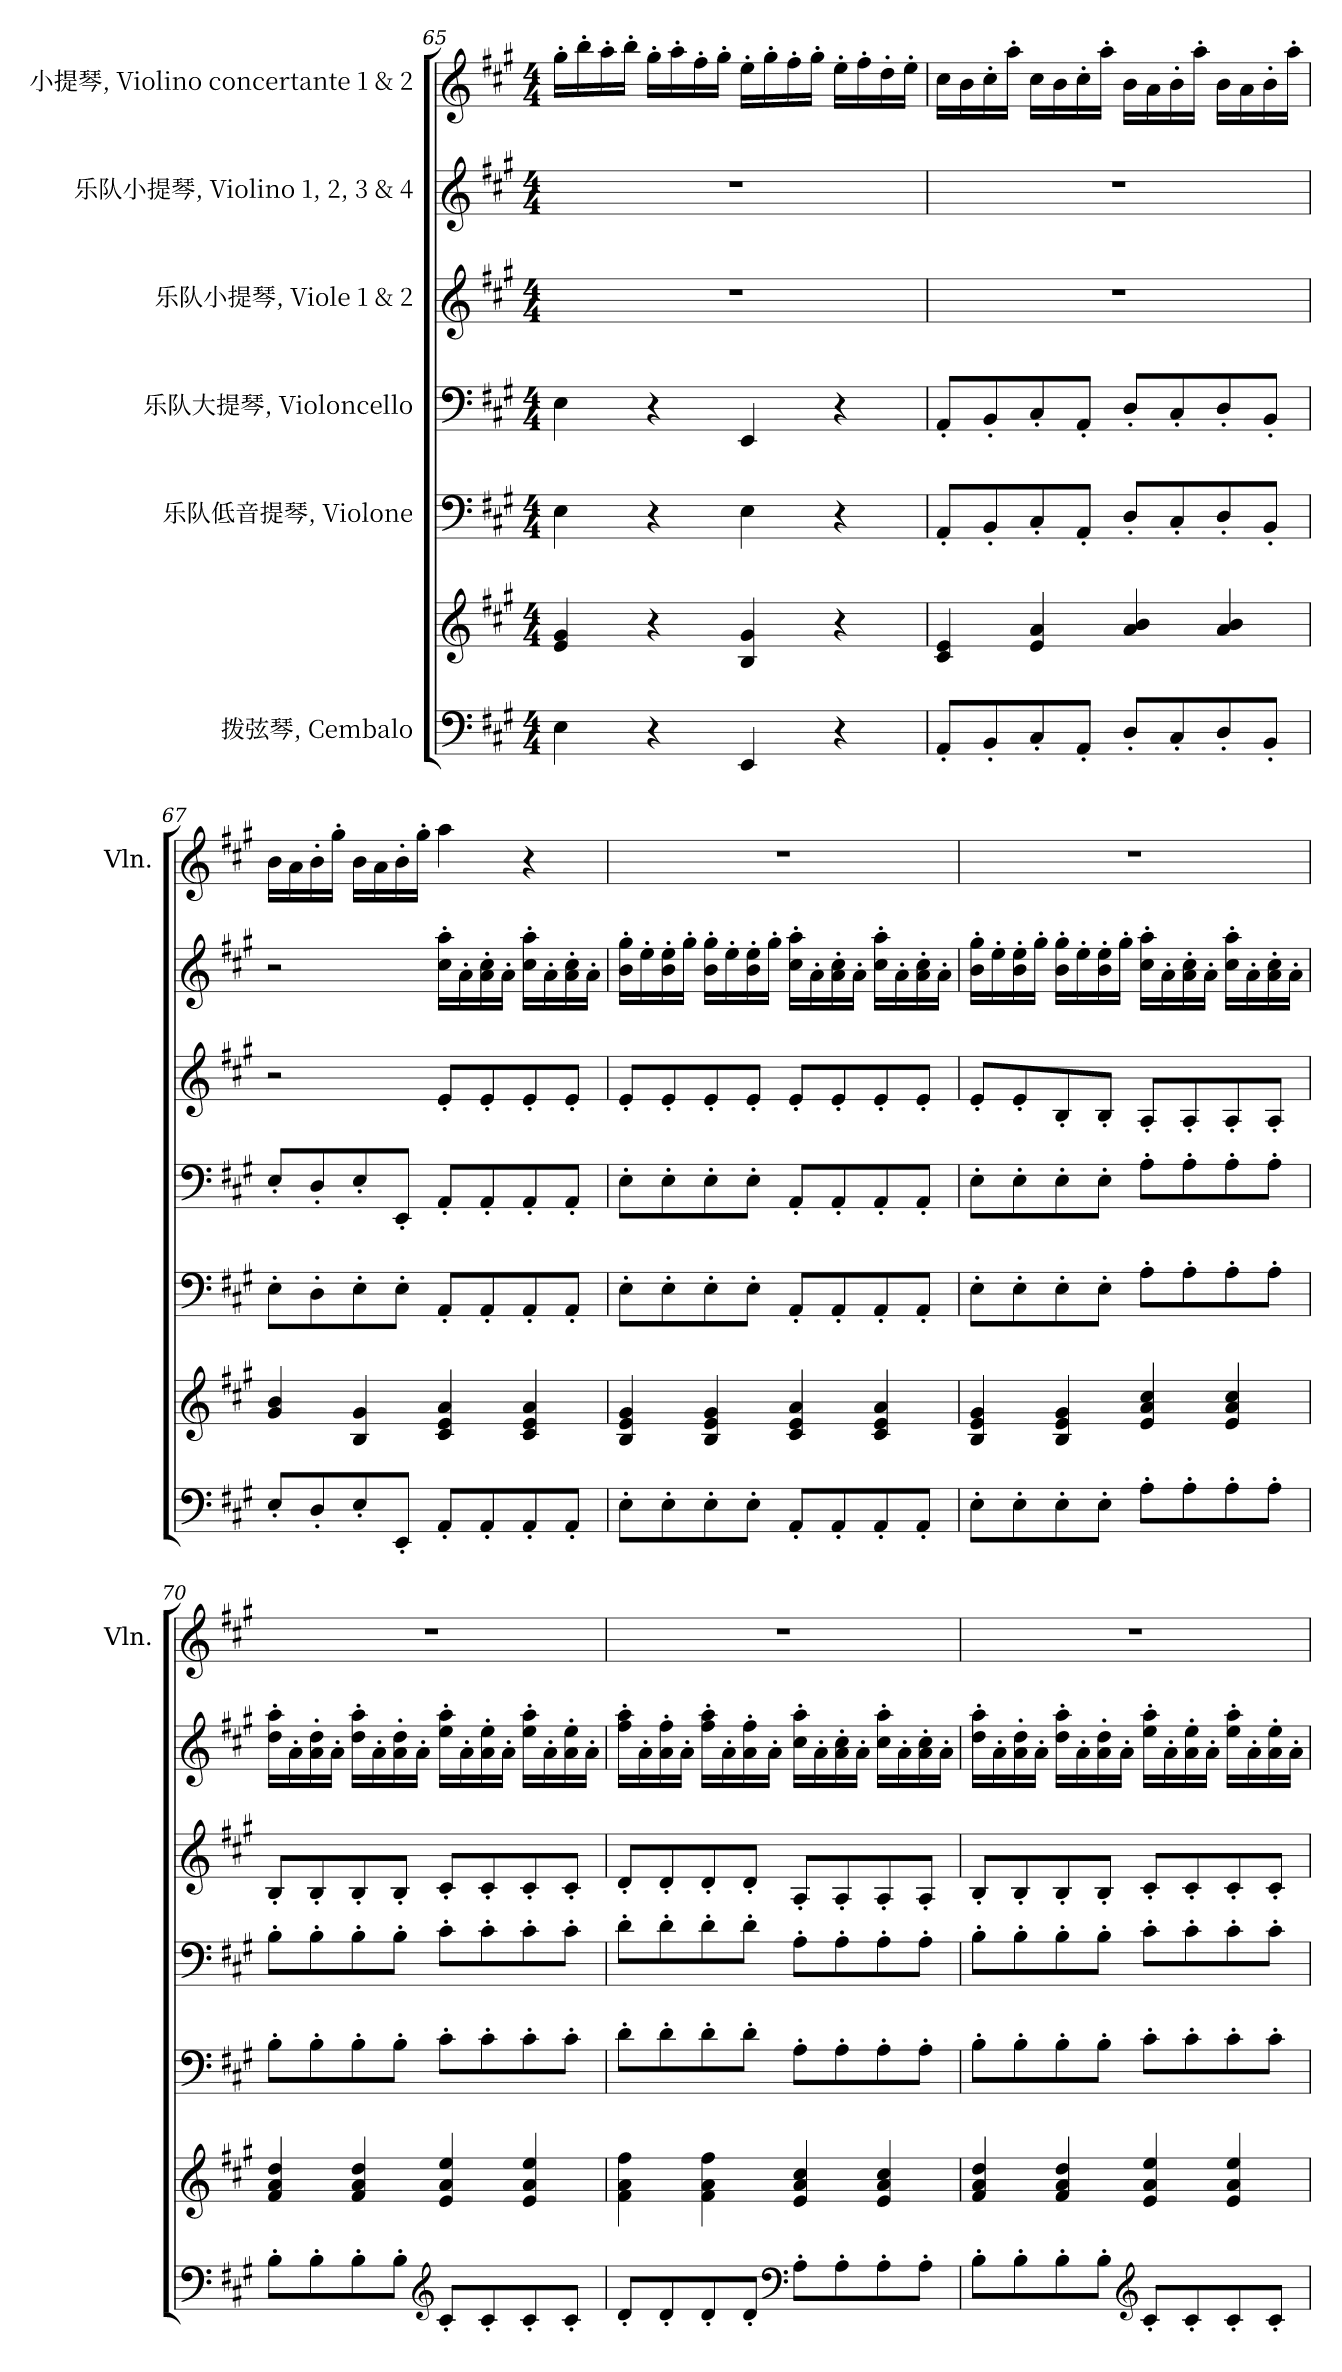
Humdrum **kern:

**kern	**kern	**kern	**kern	**kern	**kern	**kern
*part6	*part6	*part5	*part4	*part3	*part2	*part1
*staff7	*staff6	*staff5	*staff4	*staff3	*staff2	*staff1
*I"拨弦琴, Cembalo	*	*I"乐队低音提琴, Violone	*I"乐队大提琴, Violoncello	*I"乐队小提琴, Viole 1 &amp; 2	*I"乐队小提琴, Violino 1, 2, 3 &amp; 4	*I"小提琴, Violino concertante 1 &amp; 2
*	*	*	*	*	*	*I'Vln.
!!LO:PB:g=z
*clefF4	*clefG2	*clefF4	*clefF4	*clefG2	*clefG2	*clefG2
*	*	*ITrd7c12	*	*	*	*
*k[f#c#g#]	*k[f#c#g#]	*k[f#c#g#]	*k[f#c#g#]	*k[f#c#g#]	*k[f#c#g#]	*k[f#c#g#]
*M4/4	*M4/4	*M4/4	*M4/4	*M4/4	*M4/4	*M4/4
=65	=65	=65	=65	=65	=65	=65
4E\	4e/ 4g#/	4EE\	4E\	1r	1r	16gg#'\LL
.	.	.	.	.	.	16bb'\
.	.	.	.	.	.	16aa'\
.	.	.	.	.	.	16bb'\JJ
4r	4r	4r	4r	.	.	16gg#'\LL
.	.	.	.	.	.	16aa'\
.	.	.	.	.	.	16ff#'\
.	.	.	.	.	.	16gg#'\JJ
4EE/	4B/ 4g#/	4EE\	4EE/	.	.	16ee'\LL
.	.	.	.	.	.	16gg#'\
.	.	.	.	.	.	16ff#'\
.	.	.	.	.	.	16gg#'\JJ
4r	4r	4r	4r	.	.	16ee'\LL
.	.	.	.	.	.	16ff#'\
.	.	.	.	.	.	16dd'\
.	.	.	.	.	.	16ee'\JJ
=66	=66	=66	=66	=66	=66	=66
8AA'/L	4c#/ 4e/	8AAA'/L	8AA'/L	1r	1r	16cc#\LL
.	.	.	.	.	.	16b\
8BB'/	.	8BBB'/	8BB'/	.	.	16cc#'\
.	.	.	.	.	.	16aa'\JJ
8C#'/	4e/ 4a/	8CC#'/	8C#'/	.	.	16cc#\LL
.	.	.	.	.	.	16b\
8AA'/J	.	8AAA'/J	8AA'/J	.	.	16cc#'\
.	.	.	.	.	.	16aa'\JJ
8D'/L	4a/ 4b/	8DD'/L	8D'/L	.	.	16b\LL
.	.	.	.	.	.	16a\
8C#'/	.	8CC#'/	8C#'/	.	.	16b'\
.	.	.	.	.	.	16aa'\JJ
8D'/	4a/ 4b/	8DD'/	8D'/	.	.	16b\LL
.	.	.	.	.	.	16a\
8BB'/J	.	8BBB'/J	8BB'/J	.	.	16b'\
.	.	.	.	.	.	16aa'\JJ
!!LO:PB:g=z
=67	=67	=67	=67	=67	=67	=67
8E'/L	4g#/ 4b/	8EE'\L	8E'/L	2r	2r	16b\LL
.	.	.	.	.	.	16a\
8D'/	.	8DD'\	8D'/	.	.	16b'\
.	.	.	.	.	.	16gg#'\JJ
8E'/	4B/ 4g#/	8EE'\	8E'/	.	.	16b\LL
.	.	.	.	.	.	16a\
8EE'/J	.	8EE'\J	8EE'/J	.	.	16b'\
.	.	.	.	.	.	16gg#'\JJ
8AA'/L	4c#/ 4e/ 4a/	8AAA'/L	8AA'/L	8e'/L	16cc#\' 16aa\'LL	4aa\
.	.	.	.	.	16a'\	.
8AA'/	.	8AAA'/	8AA'/	8e'/	16a\' 16cc#\'	.
.	.	.	.	.	16a'\JJ	.
8AA'/	4c#/ 4e/ 4a/	8AAA'/	8AA'/	8e'/	16cc#\' 16aa\'LL	4r
.	.	.	.	.	16a'\	.
8AA'/J	.	8AAA'/J	8AA'/J	8e'/J	16a\' 16cc#\'	.
.	.	.	.	.	16a'\JJ	.
=68	=68	=68	=68	=68	=68	=68
8E'\L	4B/ 4e/ 4g#/	8EE'\L	8E'\L	8e'/L	16b\' 16gg#\'LL	1r
.	.	.	.	.	16ee'\	.
8E'\	.	8EE'\	8E'\	8e'/	16b\' 16ee\'	.
.	.	.	.	.	16gg#'\JJ	.
8E'\	4B/ 4e/ 4g#/	8EE'\	8E'\	8e'/	16b\' 16gg#\'LL	.
.	.	.	.	.	16ee'\	.
8E'\J	.	8EE'\J	8E'\J	8e'/J	16b\' 16ee\'	.
.	.	.	.	.	16gg#'\JJ	.
8AA'/L	4c#/ 4e/ 4a/	8AAA'/L	8AA'/L	8e'/L	16cc#\' 16aa\'LL	.
.	.	.	.	.	16a'\	.
8AA'/	.	8AAA'/	8AA'/	8e'/	16a\' 16cc#\'	.
.	.	.	.	.	16a'\JJ	.
8AA'/	4c#/ 4e/ 4a/	8AAA'/	8AA'/	8e'/	16cc#\' 16aa\'LL	.
.	.	.	.	.	16a'\	.
8AA'/J	.	8AAA'/J	8AA'/J	8e'/J	16a\' 16cc#\'	.
.	.	.	.	.	16a'\JJ	.
!!LO:PB:g=z
=69	=69	=69	=69	=69	=69	=69
8E'\L	4B/ 4e/ 4g#/	8EE'\L	8E'\L	8e'/L	16b\' 16gg#\'LL	1r
.	.	.	.	.	16ee'\	.
8E'\	.	8EE'\	8E'\	8e'/	16b\' 16ee\'	.
.	.	.	.	.	16gg#'\JJ	.
8E'\	4B/ 4e/ 4g#/	8EE'\	8E'\	8B'/	16b\' 16gg#\'LL	.
.	.	.	.	.	16ee'\	.
8E'\J	.	8EE'\J	8E'\J	8B'/J	16b\' 16ee\'	.
.	.	.	.	.	16gg#'\JJ	.
8A'\L	4e/ 4a/ 4cc#/	8AA'\L	8A'\L	8A'/L	16cc#\' 16aa\'LL	.
.	.	.	.	.	16a'\	.
8A'\	.	8AA'\	8A'\	8A'/	16a\' 16cc#\'	.
.	.	.	.	.	16a'\JJ	.
8A'\	4e/ 4a/ 4cc#/	8AA'\	8A'\	8A'/	16cc#\' 16aa\'LL	.
.	.	.	.	.	16a'\	.
8A'\J	.	8AA'\J	8A'\J	8A'/J	16a\' 16cc#\'	.
.	.	.	.	.	16a'\JJ	.
=70	=70	=70	=70	=70	=70	=70
8B'\L	4f#/ 4a/ 4dd/	8BB'\L	8B'\L	8B'/L	16dd\' 16aa\'LL	1r
.	.	.	.	.	16a'\	.
8B'\	.	8BB'\	8B'\	8B'/	16a\' 16dd\'	.
.	.	.	.	.	16a'\JJ	.
8B'\	4f#/ 4a/ 4dd/	8BB'\	8B'\	8B'/	16dd\' 16aa\'LL	.
.	.	.	.	.	16a'\	.
8B'\J	.	8BB'\J	8B'\J	8B'/J	16a\' 16dd\'	.
.	.	.	.	.	16a'\JJ	.
*clefG2	*	*	*	*	*	*
8c#'/L	4e/ 4a/ 4ee/	8C#'\L	8c#'\L	8c#'/L	16ee\' 16aa\'LL	.
.	.	.	.	.	16a'\	.
8c#'/	.	8C#'\	8c#'\	8c#'/	16a\' 16ee\'	.
.	.	.	.	.	16a'\JJ	.
8c#'/	4e/ 4a/ 4ee/	8C#'\	8c#'\	8c#'/	16ee\' 16aa\'LL	.
.	.	.	.	.	16a'\	.
8c#'/J	.	8C#'\J	8c#'\J	8c#'/J	16a\' 16ee\'	.
.	.	.	.	.	16a'\JJ	.
!!LO:PB:g=z
=71	=71	=71	=71	=71	=71	=71
8d'/L	4f#\ 4a\ 4ff#\	8D'\L	8d'\L	8d'/L	16ff#\' 16aa\'LL	1r
.	.	.	.	.	16a'\	.
8d'/	.	8D'\	8d'\	8d'/	16a\' 16ff#\'	.
.	.	.	.	.	16a'\JJ	.
8d'/	4f#\ 4a\ 4ff#\	8D'\	8d'\	8d'/	16ff#\' 16aa\'LL	.
.	.	.	.	.	16a'\	.
8d'/J	.	8D'\J	8d'\J	8d'/J	16a\' 16ff#\'	.
.	.	.	.	.	16a'\JJ	.
*clefF4	*	*	*	*	*	*
8A'\L	4e/ 4a/ 4cc#/	8AA'\L	8A'\L	8A'/L	16cc#\' 16aa\'LL	.
.	.	.	.	.	16a'\	.
8A'\	.	8AA'\	8A'\	8A'/	16a\' 16cc#\'	.
.	.	.	.	.	16a'\JJ	.
8A'\	4e/ 4a/ 4cc#/	8AA'\	8A'\	8A'/	16cc#\' 16aa\'LL	.
.	.	.	.	.	16a'\	.
8A'\J	.	8AA'\J	8A'\J	8A'/J	16a\' 16cc#\'	.
.	.	.	.	.	16a'\JJ	.
=72	=72	=72	=72	=72	=72	=72
8B'\L	4f#/ 4a/ 4dd/	8BB'\L	8B'\L	8B'/L	16dd\' 16aa\'LL	1r
.	.	.	.	.	16a'\	.
8B'\	.	8BB'\	8B'\	8B'/	16a\' 16dd\'	.
.	.	.	.	.	16a'\JJ	.
8B'\	4f#/ 4a/ 4dd/	8BB'\	8B'\	8B'/	16dd\' 16aa\'LL	.
.	.	.	.	.	16a'\	.
8B'\J	.	8BB'\J	8B'\J	8B'/J	16a\' 16dd\'	.
.	.	.	.	.	16a'\JJ	.
*clefG2	*	*	*	*	*	*
8c#'/L	4e/ 4a/ 4ee/	8C#'\L	8c#'\L	8c#'/L	16ee\' 16aa\'LL	.
.	.	.	.	.	16a'\	.
8c#'/	.	8C#'\	8c#'\	8c#'/	16a\' 16ee\'	.
.	.	.	.	.	16a'\JJ	.
8c#'/	4e/ 4a/ 4ee/	8C#'\	8c#'\	8c#'/	16ee\' 16aa\'LL	.
.	.	.	.	.	16a'\	.
8c#'/J	.	8C#'\J	8c#'\J	8c#'/J	16a\' 16ee\'	.
.	.	.	.	.	16a'\JJ	.
=	=	=	=	=	=	=
*-	*-	*-	*-	*-	*-	*-
